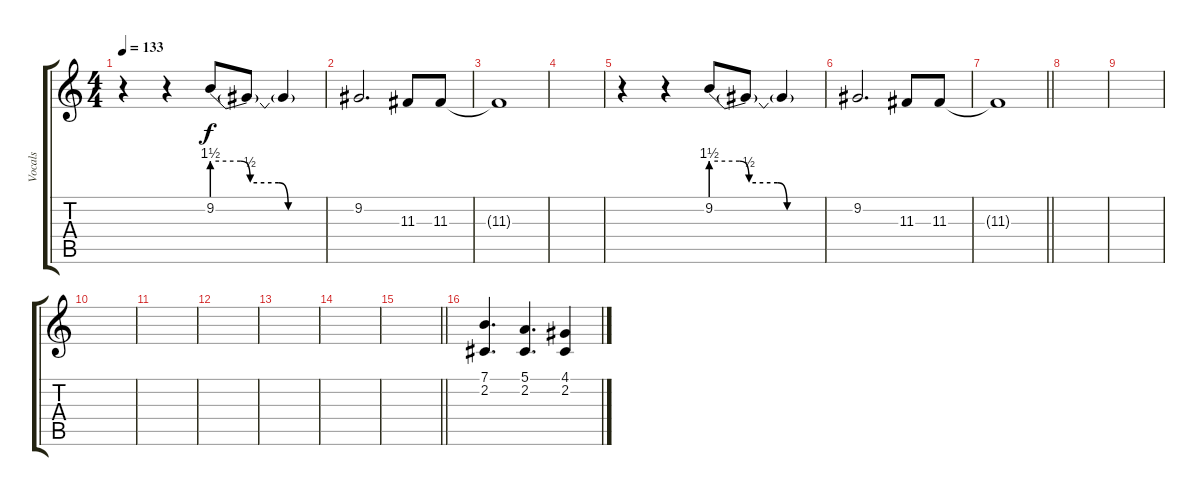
\track ("Vocals" "Vocals") {instrument viola}
\staff {score tabs}
\tuning (E4 B3 G3 D3 A2 E2) {hide}
\ts (4 4)
\tempo 133
\clef g2
\ks c
r.4{dy f} r.4 9.2{be (custom 0 6 15 6 20 2 35 2 40 0 60 0)}.8 9.2{t}.8 9.2{t}.4 |
9.2.2{d} 11.3.8 11.3.8 |
11.3{t}.1 |
|
r.4 r.4 9.2{be (custom 0 6 15 6 20 2 35 2 40 0 60 0)}.8 9.2{t}.8 9.2{t}.4 |
9.2.2{d} 11.3.8 11.3.8 |
\barLineRight lightlight
11.3{t}.1 |
|
|
|
|
|
|
|
\barLineRight lightlight
|
(7.1 2.2).4{d} (5.1 2.2).4{d} (4.1 2.2).4
